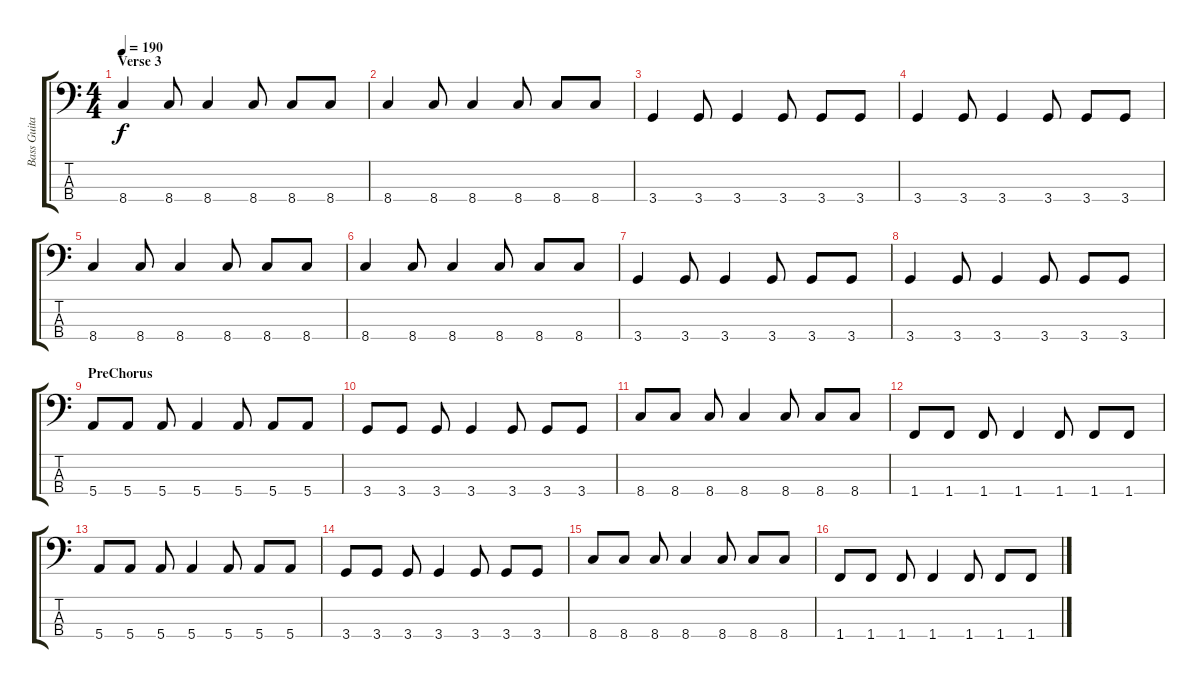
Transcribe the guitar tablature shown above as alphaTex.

\track ("Bass Guitar" "Bass Guita") {instrument electricbasspick}
\staff {score tabs}
\tuning (G2 D2 A1 E1) {hide}
\ts (4 4)
\section ("" "Verse 3")
\tempo 190
\clef f4
\ks c
8.4.4{dy f} 8.4.8 8.4.4 8.4.8 8.4.8 8.4.8 |
8.4.4 8.4.8 8.4.4 8.4.8 8.4.8 8.4.8 |
3.4.4 3.4.8 3.4.4 3.4.8 3.4.8 3.4.8 |
3.4.4 3.4.8 3.4.4 3.4.8 3.4.8 3.4.8 |
8.4.4 8.4.8 8.4.4 8.4.8 8.4.8 8.4.8 |
8.4.4 8.4.8 8.4.4 8.4.8 8.4.8 8.4.8 |
3.4.4 3.4.8 3.4.4 3.4.8 3.4.8 3.4.8 |
3.4.4 3.4.8 3.4.4 3.4.8 3.4.8 3.4.8 |
\section ("" "PreChorus")
5.4.8 5.4.8 5.4.8 5.4.4 5.4.8 5.4.8 5.4.8 |
3.4.8 3.4.8 3.4.8 3.4.4 3.4.8 3.4.8 3.4.8 |
8.4.8 8.4.8 8.4.8 8.4.4 8.4.8 8.4.8 8.4.8 |
1.4.8 1.4.8 1.4.8 1.4.4 1.4.8 1.4.8 1.4.8 |
5.4.8 5.4.8 5.4.8 5.4.4 5.4.8 5.4.8 5.4.8 |
3.4.8 3.4.8 3.4.8 3.4.4 3.4.8 3.4.8 3.4.8 |
8.4.8 8.4.8 8.4.8 8.4.4 8.4.8 8.4.8 8.4.8 |
1.4.8 1.4.8 1.4.8 1.4.4 1.4.8 1.4.8 1.4.8
